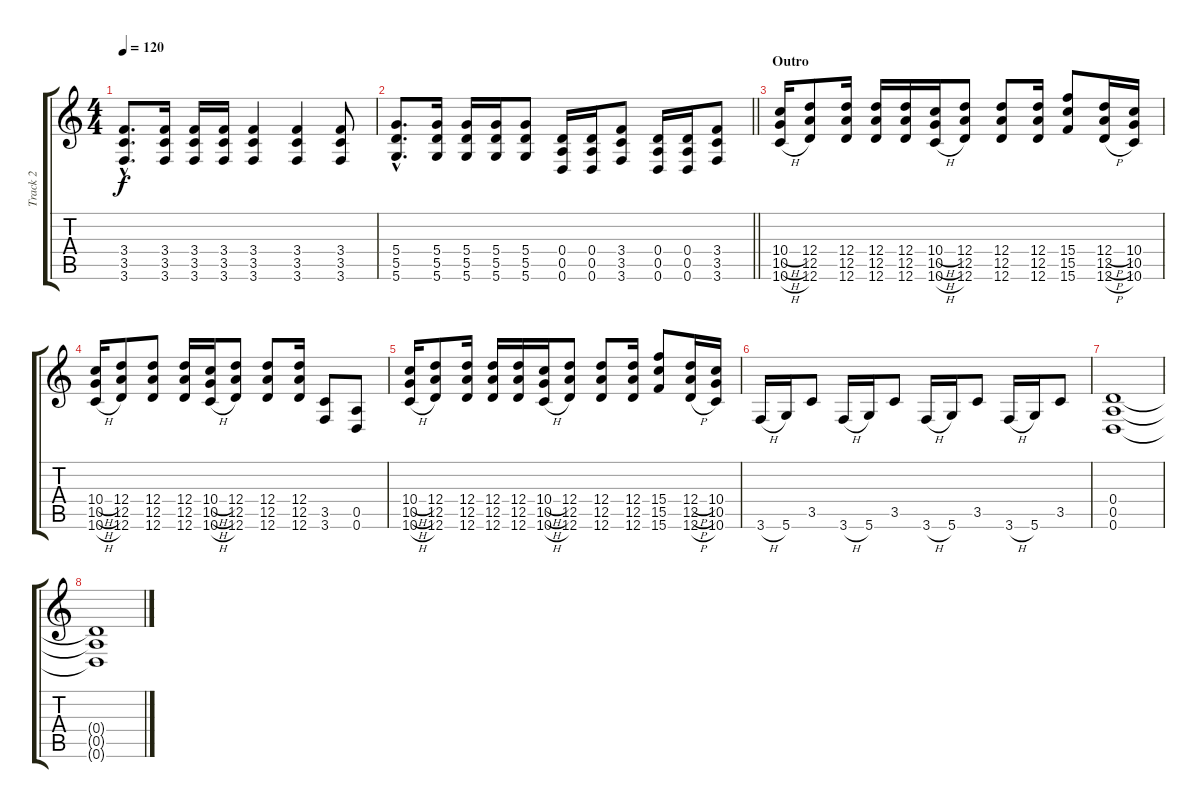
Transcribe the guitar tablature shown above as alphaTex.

\track ("Track 2" "Track 2") {instrument distortionguitar}
\staff {score tabs}
\tuning (E4 B3 G3 D3 A2 D2) {hide}
\ts (4 4)
\tempo 120
\clef g2
\ks c
(3.4{hac} 3.5{hac} 3.6{hac}).8{d dy f} (3.4 3.5 3.6).16 (3.4 3.5 3.6).16 (3.4 3.5 3.6).16 (3.4 3.5 3.6).4 (3.4 3.5 3.6).4 (3.4 3.5 3.6).8 |
\barLineRight lightlight
(5.4{hac} 5.5{hac} 5.6{hac}).8{d} (5.4 5.5 5.6).16 (5.4 5.5 5.6).16 (5.4 5.5 5.6).16 (5.4 5.5 5.6).8 (0.4 0.5 0.6).16 (0.4 0.5 0.6).16 (3.4 3.5 3.6).8 (0.4 0.5 0.6).16 (0.4 0.5 0.6).16 (3.4 3.5 3.6).8 |
\section ("" "Outro")
(10.4{h} 10.5{h} 10.6{h}).16 (12.4 12.5 12.6).8 (12.4 12.5 12.6).16 (12.4 12.5 12.6).16 (12.4 12.5 12.6).16 (10.4{h} 10.5{h} 10.6{h}).16 (12.4 12.5 12.6).8 (12.4 12.5 12.6).8 (12.4 12.5 12.6).16 (15.4 15.5 15.6).8 (12.4{h} 12.5{h} 12.6{h}).16 (10.4 10.5 10.6).16 |
(10.4{h} 10.5{h} 10.6{h}).16 (12.4 12.5 12.6).8 (12.4 12.5 12.6).8 (12.4 12.5 12.6).16 (10.4{h} 10.5{h} 10.6{h}).16 (12.4 12.5 12.6).8 (12.4 12.5 12.6).8 (12.4 12.5 12.6).16 (3.5 3.6).8 (0.5 0.6).8 |
(10.4{h} 10.5{h} 10.6{h}).16 (12.4 12.5 12.6).8 (12.4 12.5 12.6).16 (12.4 12.5 12.6).16 (12.4 12.5 12.6).16 (10.4{h} 10.5{h} 10.6{h}).16 (12.4 12.5 12.6).8 (12.4 12.5 12.6).8 (12.4 12.5 12.6).16 (15.4 15.5 15.6).8 (12.4{h} 12.5{h} 12.6{h}).16 (10.4 10.5 10.6).16 |
3.6{h}.16 5.6.16 3.5.8 3.6{h}.16 5.6.16 3.5.8 3.6{h}.16 5.6.16 3.5.8 3.6{h}.16 5.6.16 3.5.8 |
(0.4 0.5 0.6).1{volume 0} |
(0.4{t} 0.5{t} 0.6{t}).1
